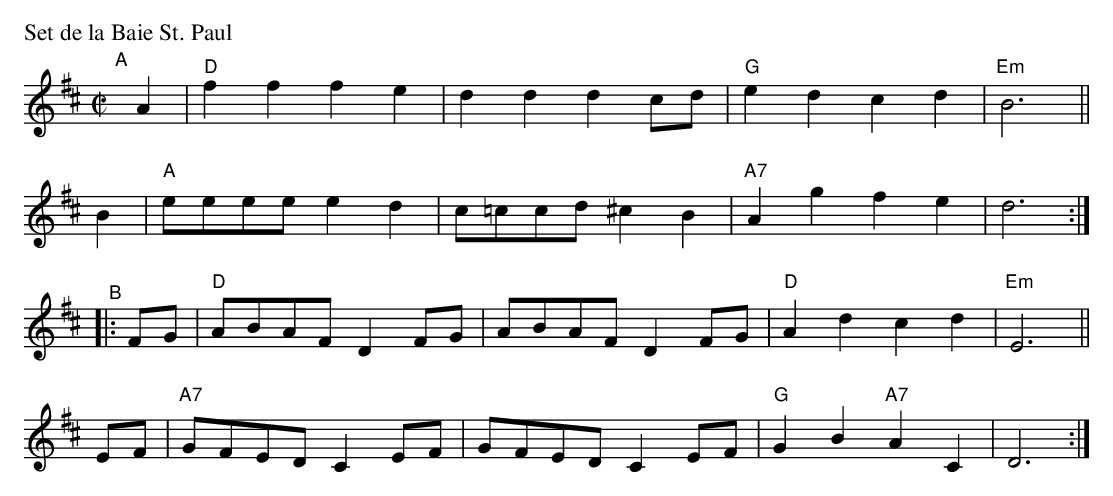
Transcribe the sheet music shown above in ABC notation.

X:1
P: Set de la Baie St. Paul
C:
M: C|
L: 1/8
K: D
"^A"[|]\
A2 | "D"f2f2 f2e2 | d2d2   d2cd |  "G"e2d2 c2d2 | "Em"B6 ||
B2 | "A"eeee e2d2 | c=ccd ^c2B2 | "A7"A2g2 f2e2 | d6 :|
"^B"|:\
FG | "D"ABAF D2FG | ABAF D2FG | "D"A2d2     c2d2 | "Em"E6 ||
EF |"A7"GFED C2EF | GFED C2EF | "G"G2B2 "A7"A2C2 | D6 :|
